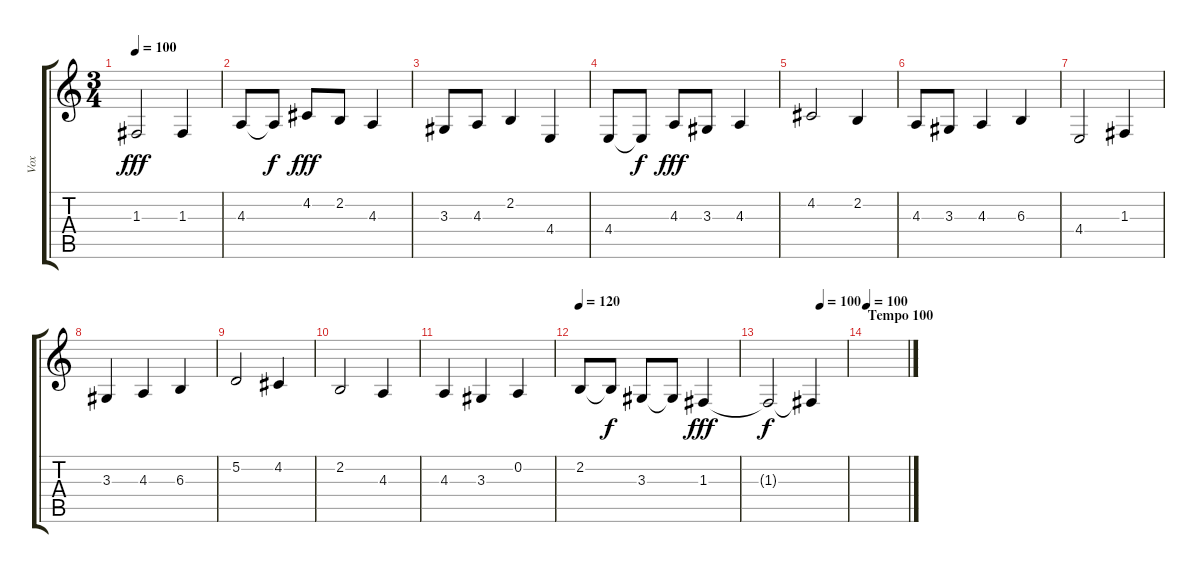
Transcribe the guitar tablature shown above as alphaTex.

\track ("Vox" "Vox") {instrument lead6voice}
\staff {score tabs}
\tuning (D4 A3 F3 C3 G2 D2) {hide}
\ts (3 4)
\tempo 100
\clef g2
\ks c
1.3.2{dy fff} 1.3.4 |
4.3.8 4.3{t}.8{dy f} 4.2.8{dy fff} 2.2.8 4.3.4 |
3.3.8 4.3.8 2.2.4 4.4.4 |
4.4.8 4.4{t}.8{dy f} 4.3.8{dy fff} 3.3.8 4.3.4 |
4.2.2 2.2.4 |
4.3.8 3.3.8 4.3.4 6.3.4 |
4.4.2 1.3.4 |
3.3.4 4.3.4 6.3.4 |
5.2.2 4.2.4 |
2.2.2 4.3.4 |
4.3.4 3.3.4 0.2.4 |
\tempo 120
2.2.8 2.2{t}.8{dy f} 3.3.8 3.3{t}.8 1.3.4{dy fff} |
\tempo (100 0.6666666666666666)
1.3{t}.2{dy f} 1.3{t}.4 |
\section ("" "Tempo 100")
\tempo 100
